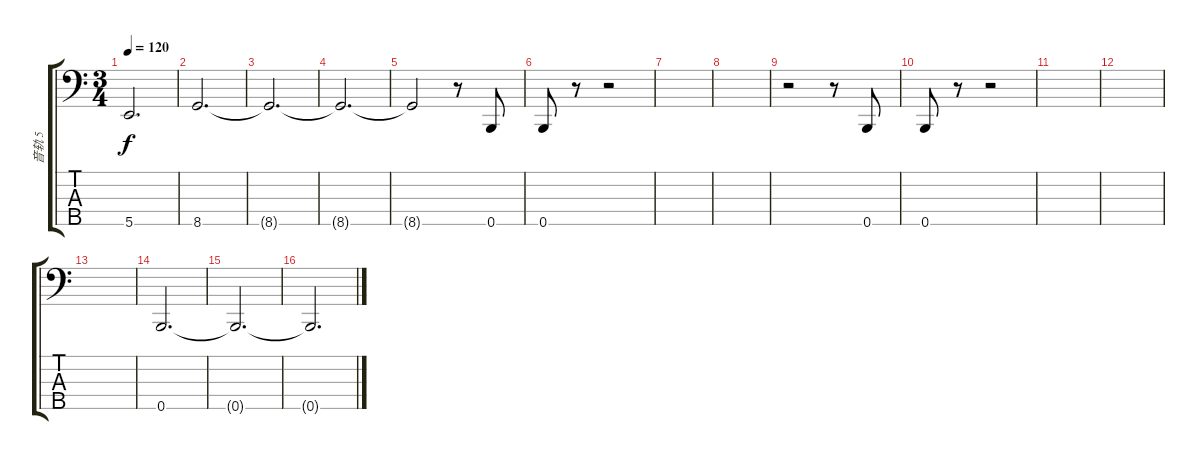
\track ("音轨 5" "音轨 5") {instrument electricbassfinger}
\staff {score tabs}
\tuning (G2 D2 A1 E1 B0) {hide}
\ts (3 4)
\tempo 120
\clef f4
\ks c
5.5.2{d dy f} |
8.5.2{d} |
8.5{t}.2{d} |
8.5{t}.2{d} |
8.5{t}.2 r.8 0.5.8 |
0.5.8 r.8 r.2 |
|
|
r.2 r.8 0.5.8 |
0.5.8 r.8 r.2 |
|
|
|
0.5.2{d} |
0.5{t}.2{d} |
0.5{t}.2{d}
